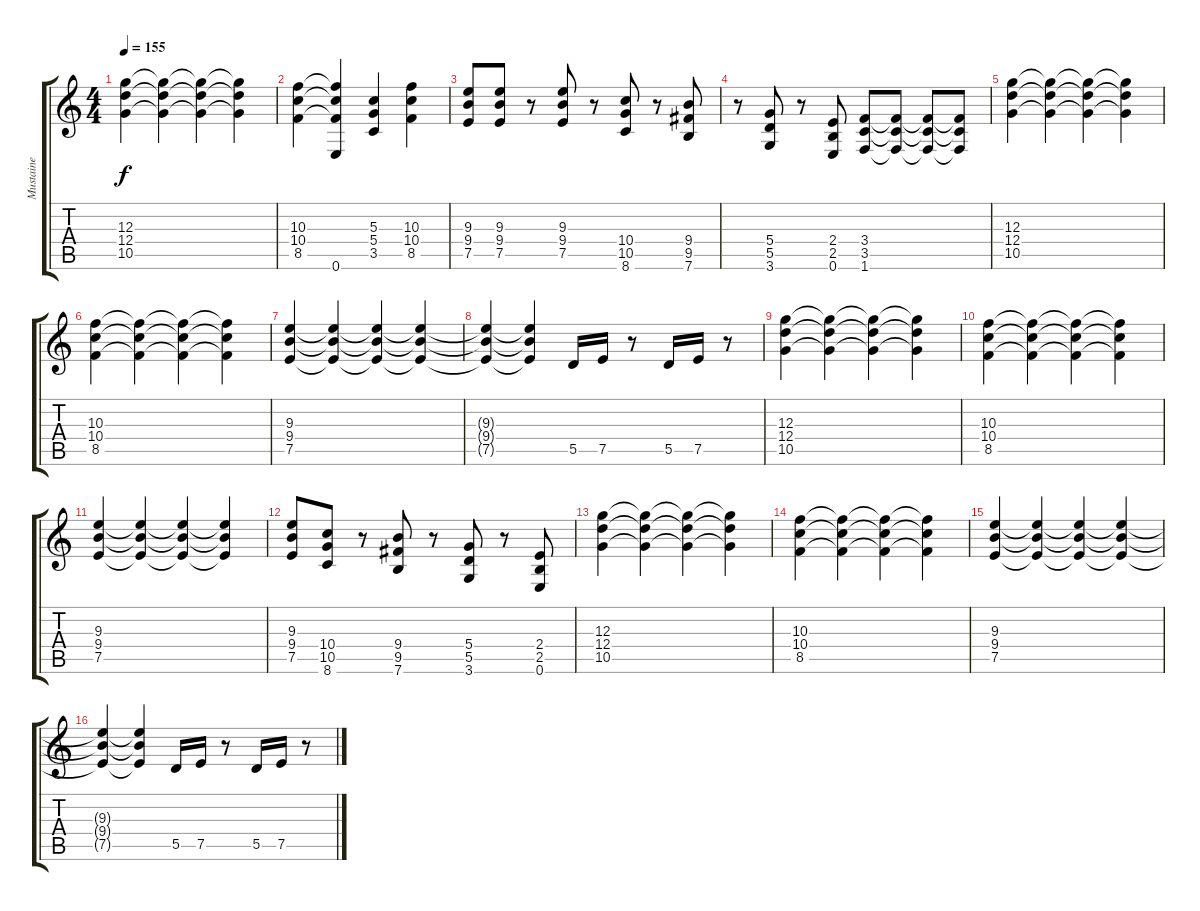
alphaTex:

\track ("Mustaine" "Mustaine") {instrument distortionguitar}
\staff {score tabs}
\tuning (E4 B3 G3 D3 A2 E2) {hide}
\ts (4 4)
\tempo 155
\clef g2
\ks c
(12.3 12.4 10.5).4{dy f} (12.3{t} 12.4{t} 10.5{t}).4 (12.3{t} 12.4{t} 10.5{t}).4 (12.3{t} 12.4{t} 10.5{t}).4 |
(10.3 10.4 8.5).4 (10.3{t} 10.4{t} 8.5{t} 0.6).4 (5.3 5.4 3.5).4 (10.3 10.4 8.5).4 |
(9.3 9.4 7.5).8 (9.3 9.4 7.5).8 r.8 (9.3 9.4 7.5).8 r.8 (10.4 10.5 8.6).8 r.8 (9.4 9.5 7.6).8 |
r.8 (5.4 5.5 3.6).8 r.8 (2.4 2.5 0.6).8 (3.4 3.5 1.6).8 (3.4{t} 3.5{t} 1.6{t}).8 (3.4{t} 3.5{t} 1.6{t}).8 (3.4{t} 3.5{t} 1.6{t}).8 |
(12.3 12.4 10.5).4 (12.3{t} 12.4{t} 10.5{t}).4 (12.3{t} 12.4{t} 10.5{t}).4 (12.3{t} 12.4{t} 10.5{t}).4 |
(10.3 10.4 8.5).4 (10.3{t} 10.4{t} 8.5{t}).4 (10.3{t} 10.4{t} 8.5{t}).4 (10.3{t} 10.4{t} 8.5{t}).4 |
(9.3 9.4 7.5).4 (9.3{t} 9.4{t} 7.5{t}).4 (9.3{t} 9.4{t} 7.5{t}).4 (9.3{t} 9.4{t} 7.5{t}).4 |
(9.3{t} 9.4{t} 7.5{t}).4 (9.3{t} 9.4{t} 7.5{t}).4 5.5.16 7.5.16 r.8 5.5.16 7.5.16 r.8 |
(12.3 12.4 10.5).4 (12.3{t} 12.4{t} 10.5{t}).4 (12.3{t} 12.4{t} 10.5{t}).4 (12.3{t} 12.4{t} 10.5{t}).4 |
(10.3 10.4 8.5).4 (10.3{t} 10.4{t} 8.5{t}).4 (10.3{t} 10.4{t} 8.5{t}).4 (10.3{t} 10.4{t} 8.5{t}).4 |
(9.3 9.4 7.5).4 (9.3{t} 9.4{t} 7.5{t}).4 (9.3{t} 9.4{t} 7.5{t}).4 (9.3{t} 9.4{t} 7.5{t}).4 |
(9.3 9.4 7.5).8 (10.4 10.5 8.6).8 r.8 (9.4 9.5 7.6).8 r.8 (5.4 5.5 3.6).8 r.8 (2.4 2.5 0.6).8 |
(12.3 12.4 10.5).4 (12.3{t} 12.4{t} 10.5{t}).4 (12.3{t} 12.4{t} 10.5{t}).4 (12.3{t} 12.4{t} 10.5{t}).4 |
(10.3 10.4 8.5).4 (10.3{t} 10.4{t} 8.5{t}).4 (10.3{t} 10.4{t} 8.5{t}).4 (10.3{t} 10.4{t} 8.5{t}).4 |
(9.3 9.4 7.5).4 (9.3{t} 9.4{t} 7.5{t}).4 (9.3{t} 9.4{t} 7.5{t}).4 (9.3{t} 9.4{t} 7.5{t}).4 |
(9.3{t} 9.4{t} 7.5{t}).4 (9.3{t} 9.4{t} 7.5{t}).4 5.5.16 7.5.16 r.8 5.5.16 7.5.16 r.8
